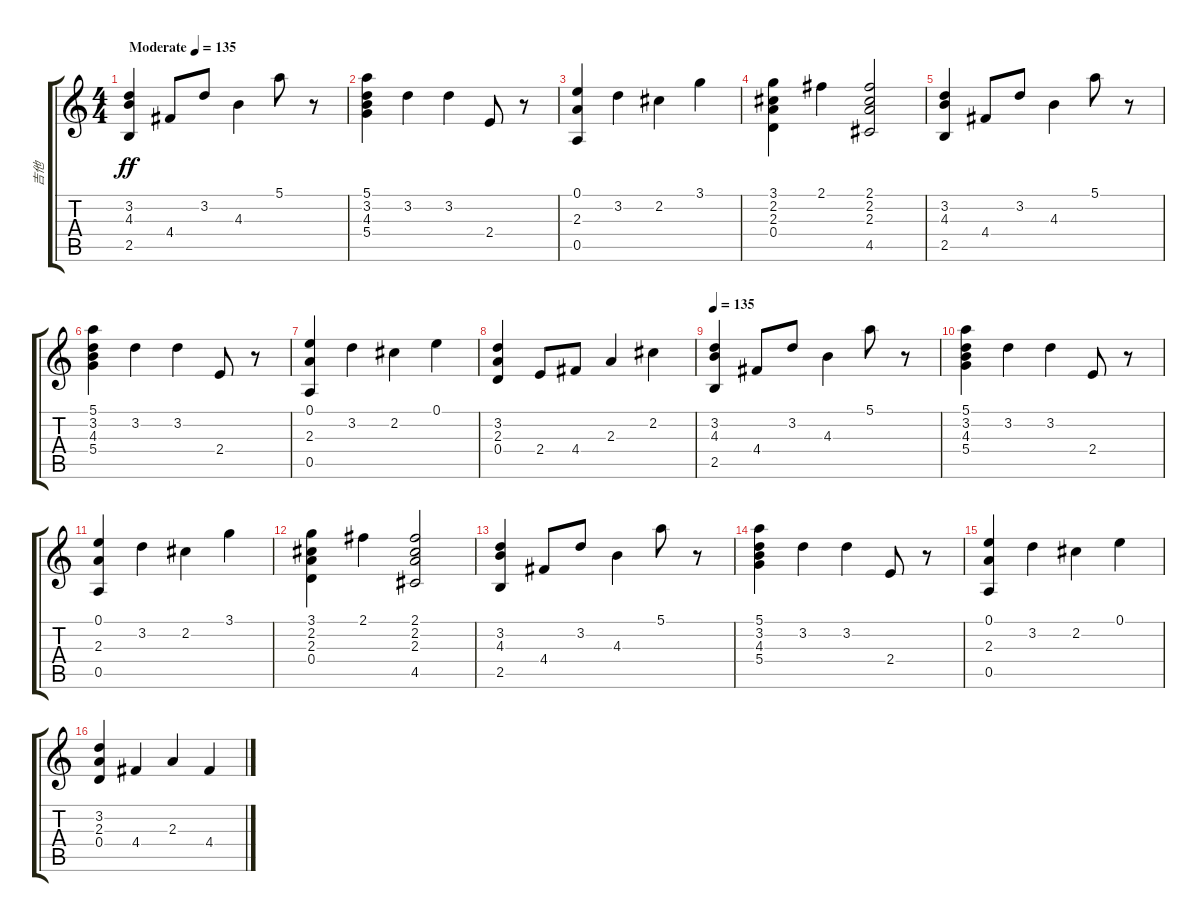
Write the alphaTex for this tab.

\track ("吉他" "吉他") {instrument electricguitarclean}
\staff {score tabs}
\tuning (E4 B3 G3 D3 A2 E2) {hide}
\ts (4 4)
\tempo (135 "Moderate")
\clef g2
\ks c
(3.2 4.3 2.5).4{dy ff instrument electricguitarclean} 4.4.8 3.2.8 4.3.4 5.1.8 r.8 |
(5.1 3.2 4.3 5.4).4 3.2.4 3.2.4 2.4.8 r.8 |
(0.1 2.3 0.5).4 3.2.4 2.2.4 3.1.4 |
(3.1 2.2 2.3 0.4).4 2.1.4 (2.1 2.2 2.3 4.5).2 |
(3.2 4.3 2.5).4 4.4.8 3.2.8 4.3.4 5.1.8 r.8 |
(5.1 3.2 4.3 5.4).4 3.2.4 3.2.4 2.4.8 r.8 |
(0.1 2.3 0.5).4 3.2.4 2.2.4 0.1.4 |
(3.2 2.3 0.4).4 2.4.8 4.4.8 2.3.4 2.2.4 |
\tempo 135
(3.2 4.3 2.5).4 4.4.8 3.2.8 4.3.4 5.1.8 r.8 |
(5.1 3.2 4.3 5.4).4 3.2.4 3.2.4 2.4.8 r.8 |
(0.1 2.3 0.5).4 3.2.4 2.2.4 3.1.4 |
(3.1 2.2 2.3 0.4).4 2.1.4 (2.1 2.2 2.3 4.5).2 |
(3.2 4.3 2.5).4 4.4.8 3.2.8 4.3.4 5.1.8 r.8 |
(5.1 3.2 4.3 5.4).4 3.2.4 3.2.4 2.4.8 r.8 |
(0.1 2.3 0.5).4 3.2.4 2.2.4 0.1.4 |
(3.2 2.3 0.4).4 4.4.4 2.3.4 4.4.4
